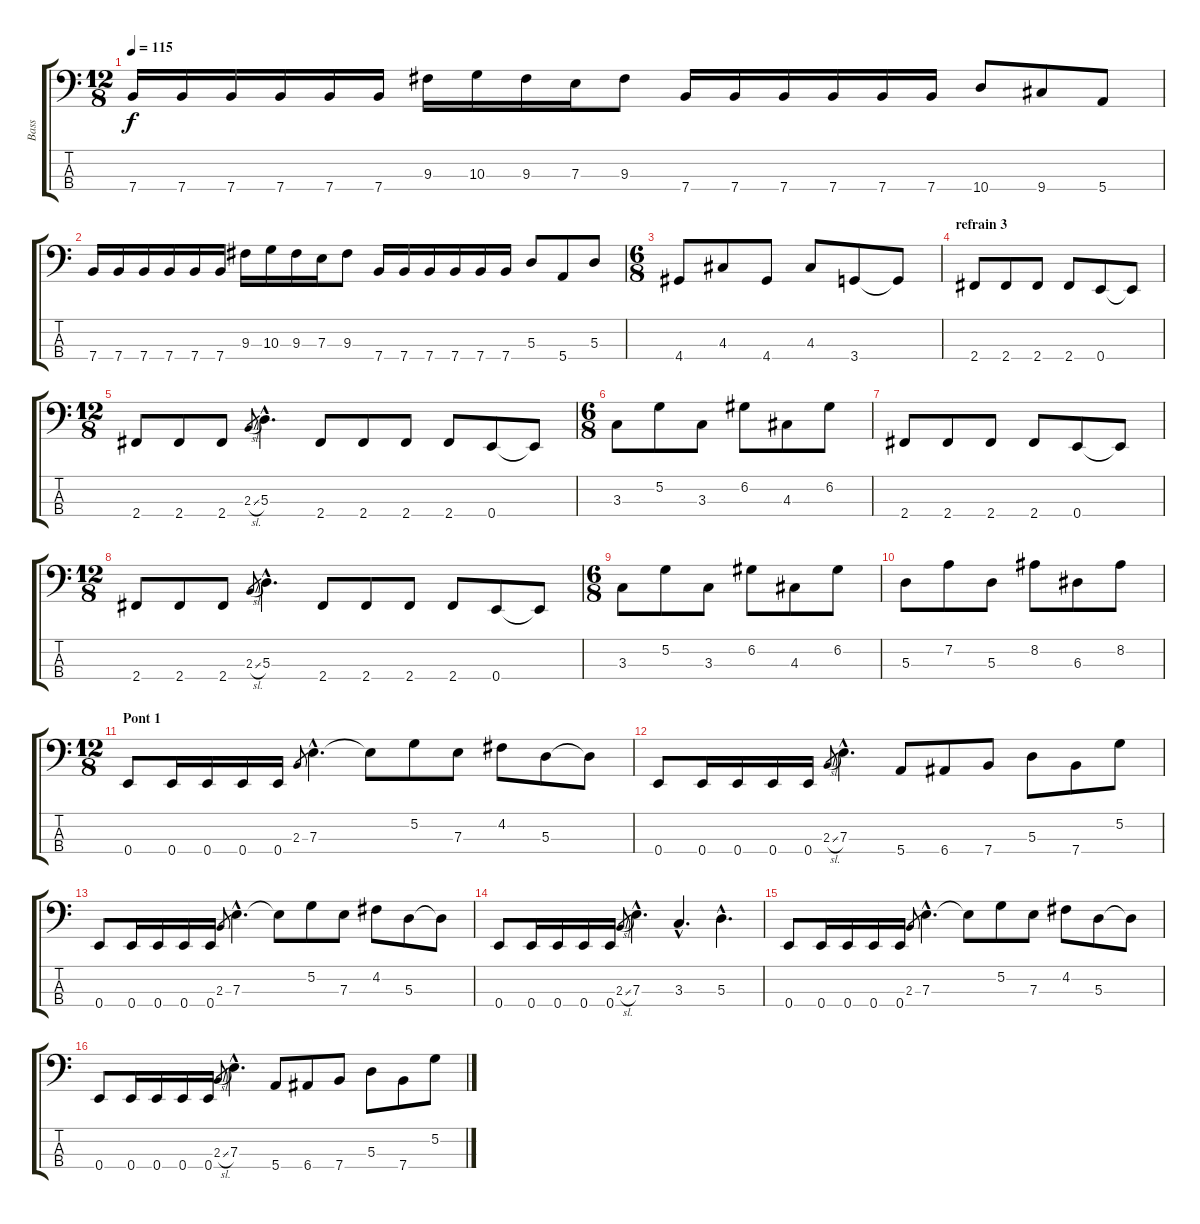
\track ("Bass" "Bass") {instrument electricbasspick}
\staff {score tabs}
\tuning (G2 D2 A1 E1) {hide}
\ts (12 8)
\tempo 115
\clef f4
\ks c
7.4.16{dy f} 7.4.16 7.4.16 7.4.16 7.4.16 7.4.16 9.3.16 10.3.16 9.3.16 7.3.16 9.3.8 7.4.16 7.4.16 7.4.16 7.4.16 7.4.16 7.4.16 10.4.8 9.4.8 5.4.8 |
7.4.16 7.4.16 7.4.16 7.4.16 7.4.16 7.4.16 9.3.16 10.3.16 9.3.16 7.3.16 9.3.8 7.4.16 7.4.16 7.4.16 7.4.16 7.4.16 7.4.16 5.3.8 5.4.8 5.3.8 |
\ts (6 8)
4.4.8 4.3.8 4.4.8 4.3.8 3.4.8 3.4{t}.8 |
\section ("" "refrain 3")
2.4.8 2.4.8 2.4.8 2.4.8 0.4.8 0.4{t}.8 |
\ts (12 8)
2.4.8 2.4.8 2.4.8 2.3{sl}.8{gr} 5.3{hac}.4{d} 2.4.8 2.4.8 2.4.8 2.4.8 0.4.8 0.4{t}.8 |
\ts (6 8)
3.3.8 5.2.8 3.3.8 6.2.8 4.3.8 6.2.8 |
2.4.8 2.4.8 2.4.8 2.4.8 0.4.8 0.4{t}.8 |
\ts (12 8)
2.4.8 2.4.8 2.4.8 2.3{sl}.8{gr} 5.3{hac}.4{d} 2.4.8 2.4.8 2.4.8 2.4.8 0.4.8 0.4{t}.8 |
\ts (6 8)
3.3.8 5.2.8 3.3.8 6.2.8 4.3.8 6.2.8 |
5.3.8 7.2.8 5.3.8 8.2.8 6.3.8 8.2.8 |
\ts (12 8)
\section ("" "Pont 1")
0.4.8 0.4.16 0.4.16 0.4.16 0.4.16 2.3.8{gr} 7.3{hac}.4{d} 7.3{t}.8 5.2.8 7.3.8 4.2.8 5.3.8 5.3{t}.8 |
0.4.8 0.4.16 0.4.16 0.4.16 0.4.16 2.3{sl}.8{gr} 7.3{hac}.4{d} 5.4.8 6.4.8 7.4.8 5.3.8 7.4.8 5.2.8 |
0.4.8 0.4.16 0.4.16 0.4.16 0.4.16 2.3.8{gr} 7.3{hac}.4{d} 7.3{t}.8 5.2.8 7.3.8 4.2.8 5.3.8 5.3{t}.8 |
0.4.8 0.4.16 0.4.16 0.4.16 0.4.16 2.3{sl}.8{gr} 7.3{hac}.4{d} 3.3{hac}.4{d} 5.3{hac}.4{d} |
0.4.8 0.4.16 0.4.16 0.4.16 0.4.16 2.3.8{gr} 7.3{hac}.4{d} 7.3{t}.8 5.2.8 7.3.8 4.2.8 5.3.8 5.3{t}.8 |
0.4.8 0.4.16 0.4.16 0.4.16 0.4.16 2.3{sl}.8{gr} 7.3{hac}.4{d} 5.4.8 6.4.8 7.4.8 5.3.8 7.4.8 5.2.8
